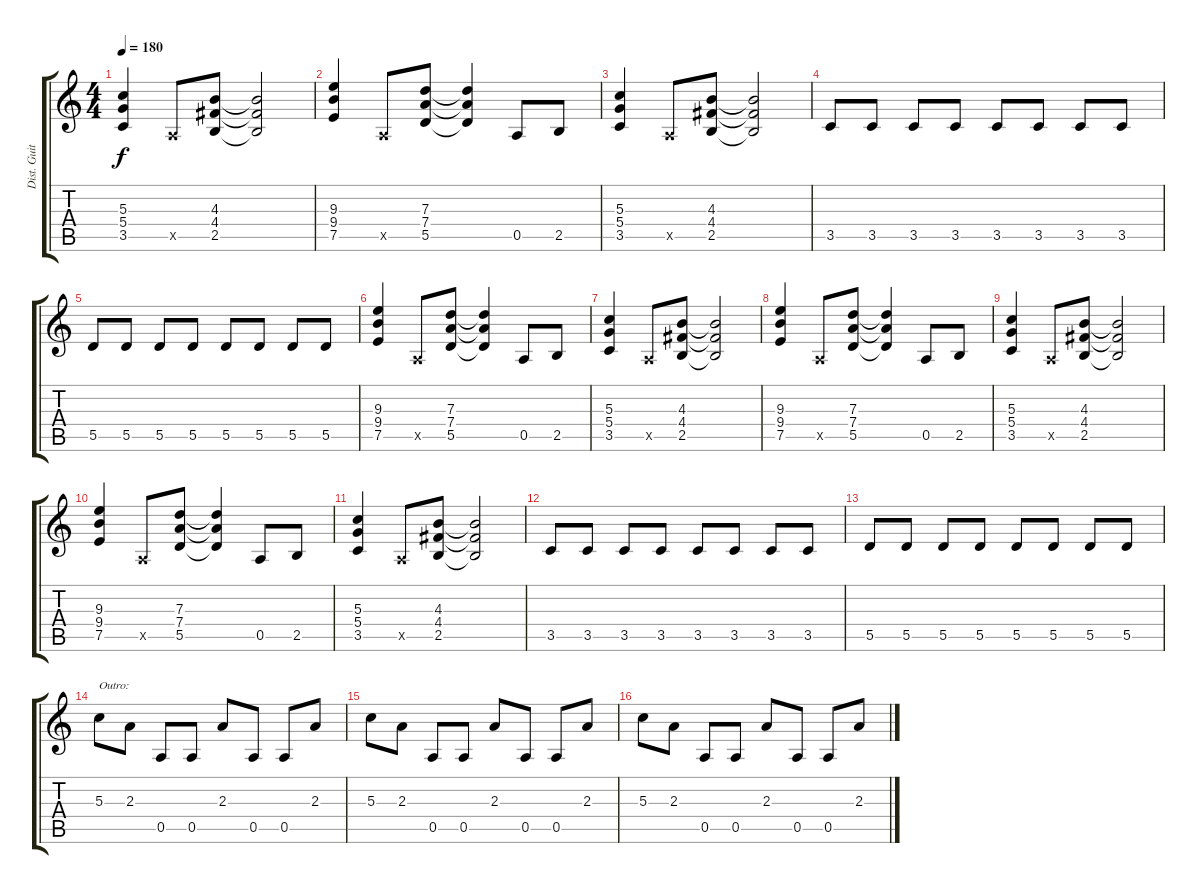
\track ("Dist. Guitar 2" "Dist. Guit") {instrument overdrivenguitar}
\staff {score tabs}
\tuning (E4 B3 G3 D3 A2 E2) {hide}
\ts (4 4)
\tempo 180
\clef g2
\ks c
(5.3 5.4 3.5).4{dy f} 0.5{x}.8 (4.3 4.4 2.5).8 (4.3{t} 4.4{t} 2.5{t}).2 |
(9.3 9.4 7.5).4 0.5{x}.8 (7.3 7.4 5.5).8 (7.3{t} 7.4{t} 5.5{t}).4 0.5.8 2.5.8 |
(5.3 5.4 3.5).4 0.5{x}.8 (4.3 4.4 2.5).8 (4.3{t} 4.4{t} 2.5{t}).2 |
3.5.8 3.5.8 3.5.8 3.5.8 3.5.8 3.5.8 3.5.8 3.5.8 |
5.5.8 5.5.8 5.5.8 5.5.8 5.5.8 5.5.8 5.5.8 5.5.8 |
(9.3 9.4 7.5).4 0.5{x}.8 (7.3 7.4 5.5).8 (7.3{t} 7.4{t} 5.5{t}).4 0.5.8 2.5.8 |
(5.3 5.4 3.5).4 0.5{x}.8 (4.3 4.4 2.5).8 (4.3{t} 4.4{t} 2.5{t}).2 |
(9.3 9.4 7.5).4 0.5{x}.8 (7.3 7.4 5.5).8 (7.3{t} 7.4{t} 5.5{t}).4 0.5.8 2.5.8 |
(5.3 5.4 3.5).4 0.5{x}.8 (4.3 4.4 2.5).8 (4.3{t} 4.4{t} 2.5{t}).2 |
(9.3 9.4 7.5).4 0.5{x}.8 (7.3 7.4 5.5).8 (7.3{t} 7.4{t} 5.5{t}).4 0.5.8 2.5.8 |
(5.3 5.4 3.5).4 0.5{x}.8 (4.3 4.4 2.5).8 (4.3{t} 4.4{t} 2.5{t}).2 |
3.5.8 3.5.8 3.5.8 3.5.8 3.5.8 3.5.8 3.5.8 3.5.8 |
5.5.8 5.5.8 5.5.8 5.5.8 5.5.8 5.5.8 5.5.8 5.5.8 |
5.3.8{txt "Outro:"} 2.3.8 0.5.8 0.5.8 2.3.8 0.5.8 0.5.8 2.3.8 |
5.3.8 2.3.8 0.5.8 0.5.8 2.3.8 0.5.8 0.5.8 2.3.8 |
5.3.8 2.3.8 0.5.8 0.5.8 2.3.8 0.5.8 0.5.8 2.3.8
